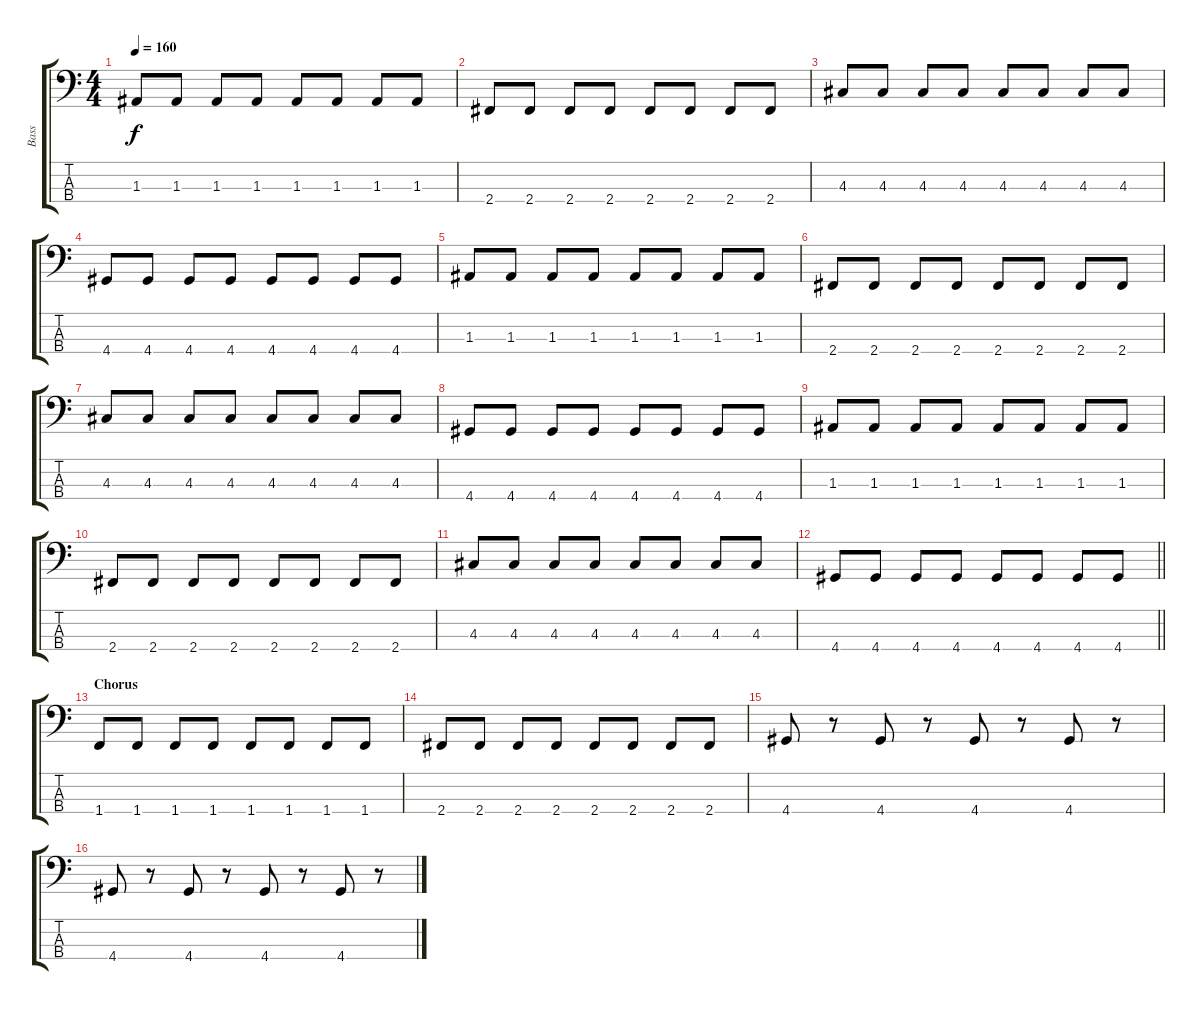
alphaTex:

\track ("Bass" "Bass") {instrument electricbassfinger}
\staff {score tabs}
\tuning (G2 D2 A1 E1) {hide}
\ts (4 4)
\tempo 160
\clef f4
\ks c
1.3.8{dy f} 1.3.8 1.3.8 1.3.8 1.3.8 1.3.8 1.3.8 1.3.8 |
2.4.8 2.4.8 2.4.8 2.4.8 2.4.8 2.4.8 2.4.8 2.4.8 |
4.3.8 4.3.8 4.3.8 4.3.8 4.3.8 4.3.8 4.3.8 4.3.8 |
4.4.8 4.4.8 4.4.8 4.4.8 4.4.8 4.4.8 4.4.8 4.4.8 |
1.3.8 1.3.8 1.3.8 1.3.8 1.3.8 1.3.8 1.3.8 1.3.8 |
2.4.8 2.4.8 2.4.8 2.4.8 2.4.8 2.4.8 2.4.8 2.4.8 |
4.3.8 4.3.8 4.3.8 4.3.8 4.3.8 4.3.8 4.3.8 4.3.8 |
4.4.8 4.4.8 4.4.8 4.4.8 4.4.8 4.4.8 4.4.8 4.4.8 |
1.3.8 1.3.8 1.3.8 1.3.8 1.3.8 1.3.8 1.3.8 1.3.8 |
2.4.8 2.4.8 2.4.8 2.4.8 2.4.8 2.4.8 2.4.8 2.4.8 |
4.3.8 4.3.8 4.3.8 4.3.8 4.3.8 4.3.8 4.3.8 4.3.8 |
\barLineRight lightlight
4.4.8 4.4.8 4.4.8 4.4.8 4.4.8 4.4.8 4.4.8 4.4.8 |
\section ("" "Chorus")
1.4.8 1.4.8 1.4.8 1.4.8 1.4.8 1.4.8 1.4.8 1.4.8 |
2.4.8 2.4.8 2.4.8 2.4.8 2.4.8 2.4.8 2.4.8 2.4.8 |
4.4.8 r.8 4.4.8 r.8 4.4.8 r.8 4.4.8 r.8 |
4.4.8 r.8 4.4.8 r.8 4.4.8 r.8 4.4.8 r.8
